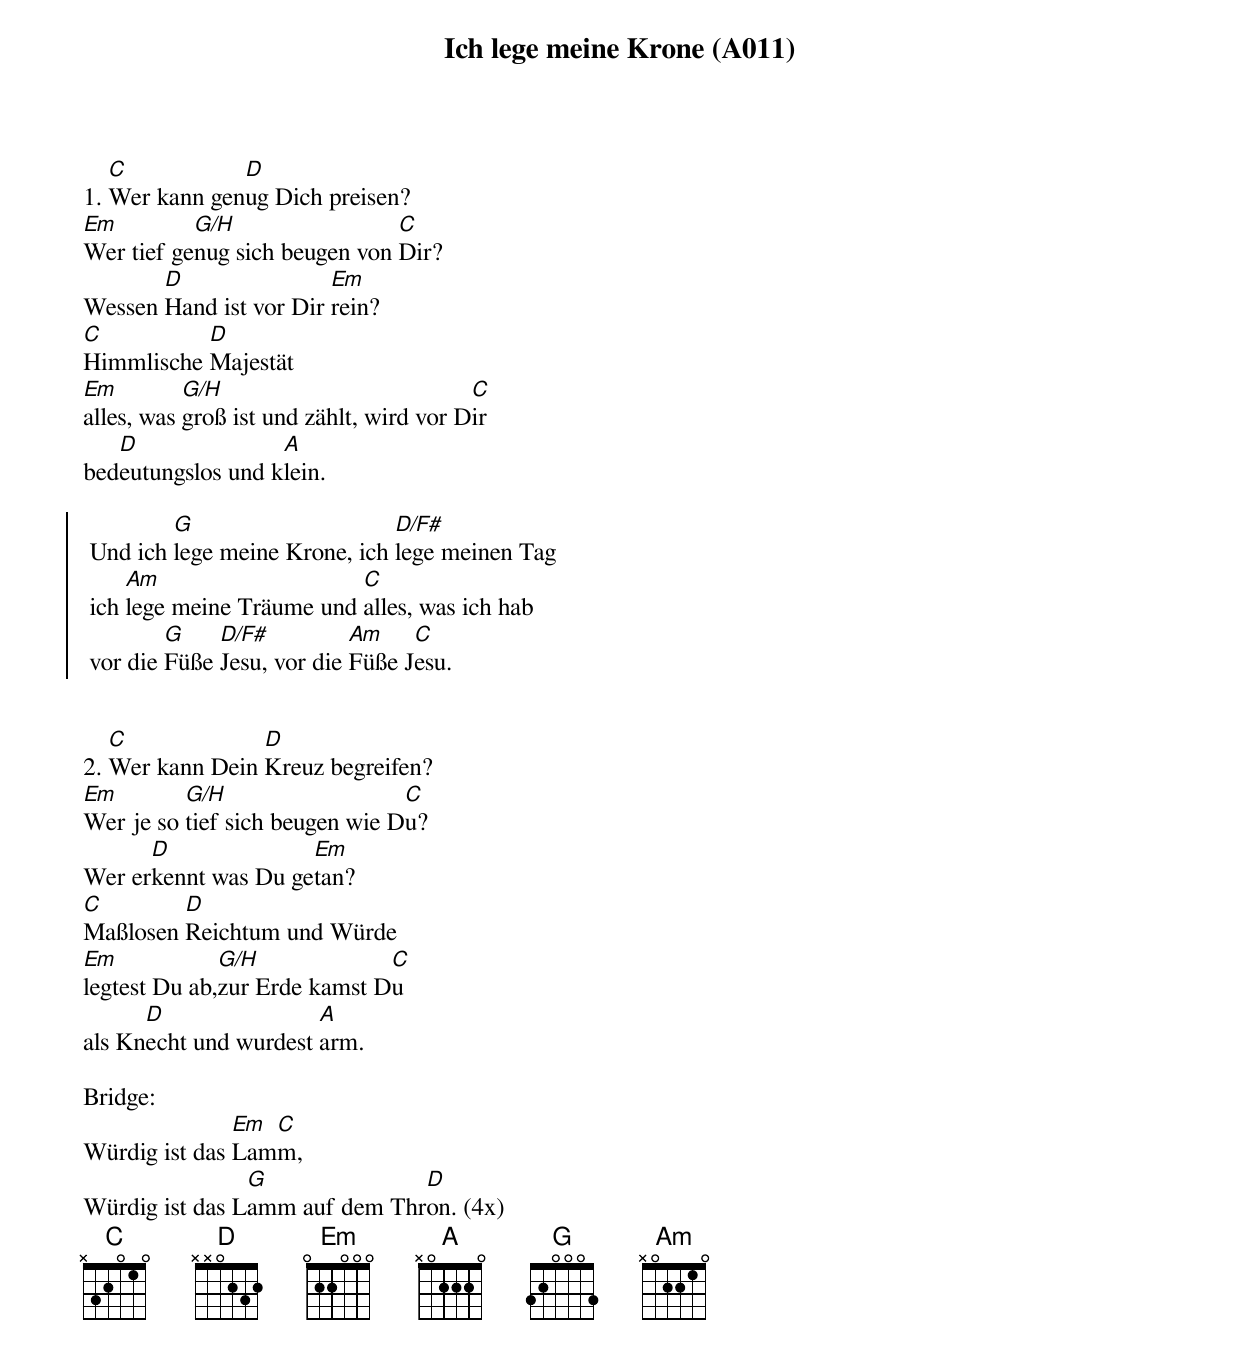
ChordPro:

{title: Ich lege meine Krone (A011)}
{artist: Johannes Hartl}

1. [C]Wer kann gen[D]ug Dich preisen?
[Em]Wer tief ge[G/H]nug sich beugen von [C]Dir?
Wessen [D]Hand ist vor Dir [Em]rein?
[C]Himmlische [D]Majestät
[Em]alles, was [G/H]groß ist und zählt, wird vor D[C]ir
bed[D]eutungslos und k[A]lein.

{soc}
 Und ich [G]lege meine Krone, ich [D/F#]lege meinen Tag
 ich [Am]lege meine Träume und [C]alles, was ich hab
 vor die [G]Füße [D/F#]Jesu, vor die [Am]Füße J[C]esu.
 {eoc}


2. [C]Wer kann Dein [D]Kreuz begreifen?
[Em]Wer je so [G/H]tief sich beugen wie D[C]u?
Wer er[D]kennt was Du ge[Em]tan?
[C]Maßlosen [D]Reichtum und Würde
[Em]legtest Du ab,[G/H]zur Erde kamst D[C]u
als Kn[D]echt und wurdest [A]arm.

Bridge:
Würdig ist das [Em]Lam[C]m,
Würdig ist das L[G]amm auf dem Thr[D]on. (4x)
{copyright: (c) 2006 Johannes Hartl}
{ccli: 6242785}
